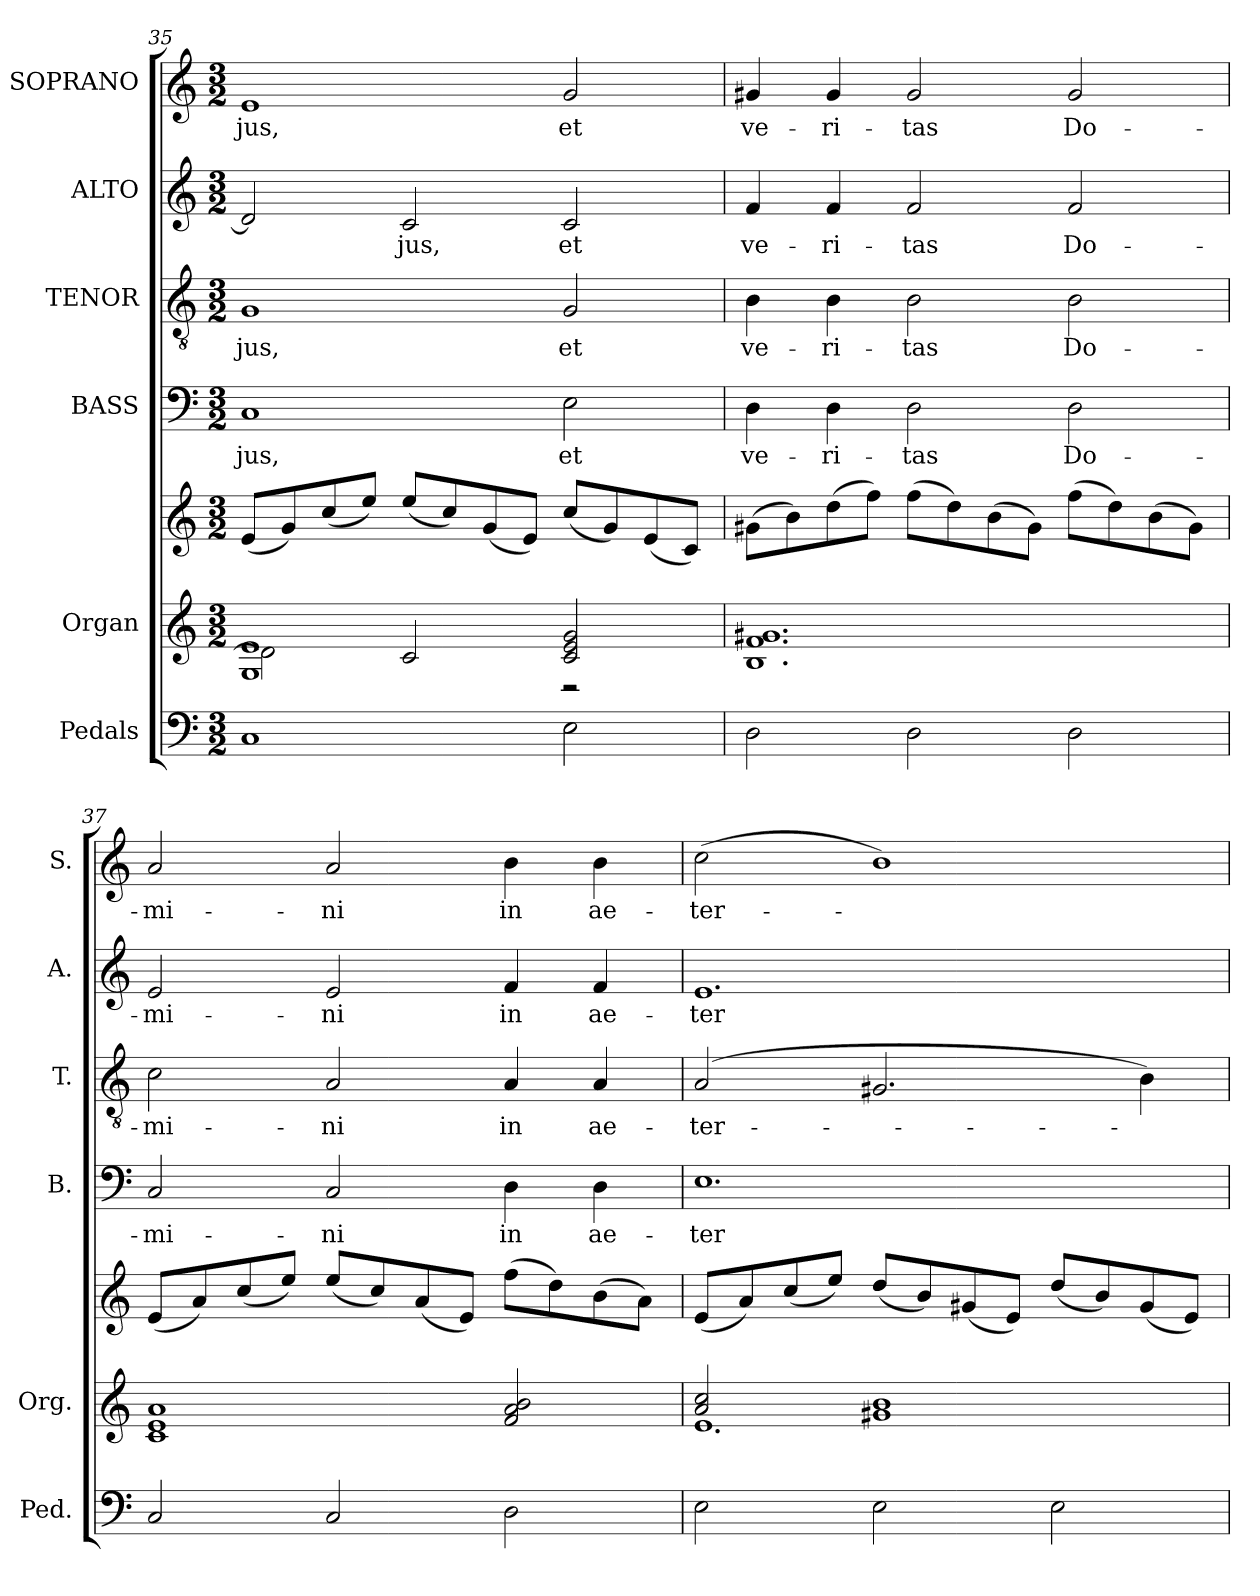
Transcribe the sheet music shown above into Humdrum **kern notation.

**kern	**kern	**kern	**kern	**text	**kern	**text	**kern	**text	**kern	**text
*part6	*part5	*part5	*part4	*part4	*part3	*part3	*part2	*part2	*part1	*part1
*staff7	*staff6	*staff5	*staff4	*staff4	*staff3	*staff3	*staff2	*staff2	*staff1	*staff1
*I"Pedals	*I"Organ	*	*I"BASS	*	*I"TENOR	*	*I"ALTO	*	*I"SOPRANO	*
*I'Ped.	*I'Org.	*	*I'B.	*	*I'T.	*	*I'A.	*	*I'S.	*
*clefF4	*clefG2	*clefG2	*clefF4	*	*clefGv2	*	*clefG2	*	*clefG2	*
*	*	*	*	*	*ITrd7c12	*	*	*	*	*
*k[]	*k[]	*k[]	*k[]	*	*k[]	*	*k[]	*	*k[]	*
*C:	*C:	*C:	*C:	*	*C:	*	*C:	*	*C:	*
*M3/2	*M3/2	*M3/2	*M3/2	*	*M3/2	*	*M3/2	*	*M3/2	*
=35	=35	=35	=35	=35	=35	=35	=35	=35	=35	=35
*	*^	*	*	*	*	*	*	*	*	*
!	!	!	!	!	!LO:LY:b:color=#000000	!	!	!	!	!	!
!	!	!	!	!	!	!	!LO:LY:b:color=#000000	!	!	!	!
!	!	!	!	!	!	!	!	!	!	!	!LO:LY:b:color=#000000
1Ci	1Gi 1ei	2di\]	(8ei/L	1Ci	-jus,	1GGi	-jus,	2di/]	.	1ei	-jus,
.	.	.	8gi/)	.	.	.	.	.	.	.	.
.	.	.	(8cci/	.	.	.	.	.	.	.	.
.	.	.	8eei/J)	.	.	.	.	.	.	.	.
!	!	!	!	!	!	!	!	!	!LO:LY:b:color=#000000	!	!
.	.	2ci/	(8eei/L	.	.	.	.	2ci/	-jus,	.	.
.	.	.	8cci/)	.	.	.	.	.	.	.	.
.	.	.	(8gi/	.	.	.	.	.	.	.	.
.	.	.	8ei/J)	.	.	.	.	.	.	.	.
!	!	!	!	!	!LO:LY:b:color=#000000	!	!	!	!	!	!
!	!	!	!	!	!	!	!LO:LY:b:color=#000000	!	!	!	!
!	!	!	!	!	!	!	!	!	!LO:LY:b:color=#000000	!	!
!	!	!	!	!	!	!	!	!	!	!	!LO:LY:b:color=#000000
2Ei\	2ci/ 2ei 2gi	2r	(8cci/L	2Ei\	et	2GGi/	et	2ci/	et	2gi/	et
.	.	.	8gi/)	.	.	.	.	.	.	.	.
.	.	.	(8ei/	.	.	.	.	.	.	.	.
.	.	.	8ci/J)	.	.	.	.	.	.	.	.
*	*v	*v	*	*	*	*	*	*	*	*	*
=36	=36	=36	=36	=36	=36	=36	=36	=36	=36	=36
!	!	!	!	!LO:LY:b:color=#000000	!	!	!	!	!	!
!	!	!	!	!	!	!LO:LY:b:color=#000000	!	!	!	!
!	!	!	!	!	!	!	!	!LO:LY:b:color=#000000	!	!
!	!	!	!	!	!	!	!	!	!	!LO:LY:b:color=#000000
2Di\	1.Bi 1.fi 1.g#Xi	(8g#Xi\L	4Di\	ve-	4BBi\	ve-	4fi/	ve-	4g#Xi/	ve-
.	.	8bi\)	.	.	.	.	.	.	.	.
!	!	!	!	!LO:LY:b:color=#000000	!	!	!	!	!	!
!	!	!	!	!	!	!LO:LY:b:color=#000000	!	!	!	!
!	!	!	!	!	!	!	!	!LO:LY:b:color=#000000	!	!
!	!	!	!	!	!	!	!	!	!	!LO:LY:b:color=#000000
.	.	(8ddi\	4Di\	-ri-	4BBi\	-ri-	4fi/	-ri-	4g#i/	-ri-
.	.	8ffi\J)	.	.	.	.	.	.	.	.
!	!	!	!	!LO:LY:b:color=#000000	!	!	!	!	!	!
!	!	!	!	!	!	!LO:LY:b:color=#000000	!	!	!	!
!	!	!	!	!	!	!	!	!LO:LY:b:color=#000000	!	!
!	!	!	!	!	!	!	!	!	!	!LO:LY:b:color=#000000
2Di\	.	(8ffi\L	2Di\	-tas	2BBi\	-tas	2fi/	-tas	2g#i/	-tas
.	.	8ddi\)	.	.	.	.	.	.	.	.
.	.	(8bi\	.	.	.	.	.	.	.	.
.	.	8g#i\J)	.	.	.	.	.	.	.	.
!	!	!	!	!LO:LY:b:color=#000000	!	!	!	!	!	!
!	!	!	!	!	!	!LO:LY:b:color=#000000	!	!	!	!
!	!	!	!	!	!	!	!	!LO:LY:b:color=#000000	!	!
!	!	!	!	!	!	!	!	!	!	!LO:LY:b:color=#000000
2Di\	.	(8ffi\L	2Di\	Do-	2BBi\	Do-	2fi/	Do-	2g#i/	Do-
.	.	8ddi\)	.	.	.	.	.	.	.	.
.	.	(8bi\	.	.	.	.	.	.	.	.
.	.	8g#i\J)	.	.	.	.	.	.	.	.
=37	=37	=37	=37	=37	=37	=37	=37	=37	=37	=37
!	!	!	!	!LO:LY:b:color=#000000	!	!	!	!	!	!
!	!	!	!	!	!	!LO:LY:b:color=#000000	!	!	!	!
!	!	!	!	!	!	!	!	!LO:LY:b:color=#000000	!	!
!	!	!	!	!	!	!	!	!	!	!LO:LY:b:color=#000000
2Ci/	1ci 1ei 1ai	(8ei/L	2Ci/	-mi-	2Ci\	-mi-	2ei/	-mi-	2ai/	-mi-
.	.	8ai/)	.	.	.	.	.	.	.	.
.	.	(8cci/	.	.	.	.	.	.	.	.
.	.	8eei/J)	.	.	.	.	.	.	.	.
!	!	!	!	!LO:LY:b:color=#000000	!	!	!	!	!	!
!	!	!	!	!	!	!LO:LY:b:color=#000000	!	!	!	!
!	!	!	!	!	!	!	!	!LO:LY:b:color=#000000	!	!
!	!	!	!	!	!	!	!	!	!	!LO:LY:b:color=#000000
2Ci/	.	(8eei/L	2Ci/	-ni	2AAi/	-ni	2ei/	-ni	2ai/	-ni
.	.	8cci/)	.	.	.	.	.	.	.	.
.	.	(8ai/	.	.	.	.	.	.	.	.
.	.	8ei/J)	.	.	.	.	.	.	.	.
!	!	!	!	!LO:LY:b:color=#000000	!	!	!	!	!	!
!	!	!	!	!	!	!LO:LY:b:color=#000000	!	!	!	!
!	!	!	!	!	!	!	!	!LO:LY:b:color=#000000	!	!
!	!	!	!	!	!	!	!	!	!	!LO:LY:b:color=#000000
2Di\	2fi/ 2ai 2bi	(8ffi\L	4Di\	in	4AAi/	in	4fi/	in	4bi\	in
.	.	8ddi\)	.	.	.	.	.	.	.	.
!	!	!	!	!LO:LY:b:color=#000000	!	!	!	!	!	!
!	!	!	!	!	!	!LO:LY:b:color=#000000	!	!	!	!
!	!	!	!	!	!	!	!	!LO:LY:b:color=#000000	!	!
!	!	!	!	!	!	!	!	!	!	!LO:LY:b:color=#000000
.	.	(8bi\	4Di\	ae-	4AAi/	ae-	4fi/	ae-	4bi\	ae-
.	.	8ai\J)	.	.	.	.	.	.	.	.
!!LO:PB:g=z
=38	=38	=38	=38	=38	=38	=38	=38	=38	=38	=38
*	*^	*	*	*	*	*	*	*	*	*
!	!	!	!	!	!LO:LY:b:color=#000000	!	!	!	!	!	!
!	!	!	!	!	!	!	!LO:LY:b:color=#000000	!	!	!	!
!	!	!	!	!	!	!	!	!	!LO:LY:b:color=#000000	!	!
!	!	!	!	!	!	!	!	!	!	!	!LO:LY:b:color=#000000
2Ei\	2ai/ 2cci	1.ei	(8ei/L	1.Ei	-ter-	(2AAi/	-ter-	1.ei	-ter-	(2cci\	-ter-
.	.	.	8ai/)	.	.	.	.	.	.	.	.
.	.	.	(8cci/	.	.	.	.	.	.	.	.
.	.	.	8eei/J)	.	.	.	.	.	.	.	.
2Ei\	1g#Xi 1bi	.	(8ddi/L	.	.	2.GG#Xi/	.	.	.	1bi)	.
.	.	.	8bi/)	.	.	.	.	.	.	.	.
.	.	.	(8g#Xi/	.	.	.	.	.	.	.	.
.	.	.	8ei/J)	.	.	.	.	.	.	.	.
2Ei\	.	.	(8ddi/L	.	.	.	.	.	.	.	.
.	.	.	8bi/)	.	.	.	.	.	.	.	.
.	.	.	(8g#i/	.	.	4BBi\)	.	.	.	.	.
.	.	.	8ei/J)	.	.	.	.	.	.	.	.
*	*v	*v	*	*	*	*	*	*	*	*	*
=	=	=	=	=	=	=	=	=	=	=
*-	*-	*-	*-	*-	*-	*-	*-	*-	*-	*-
